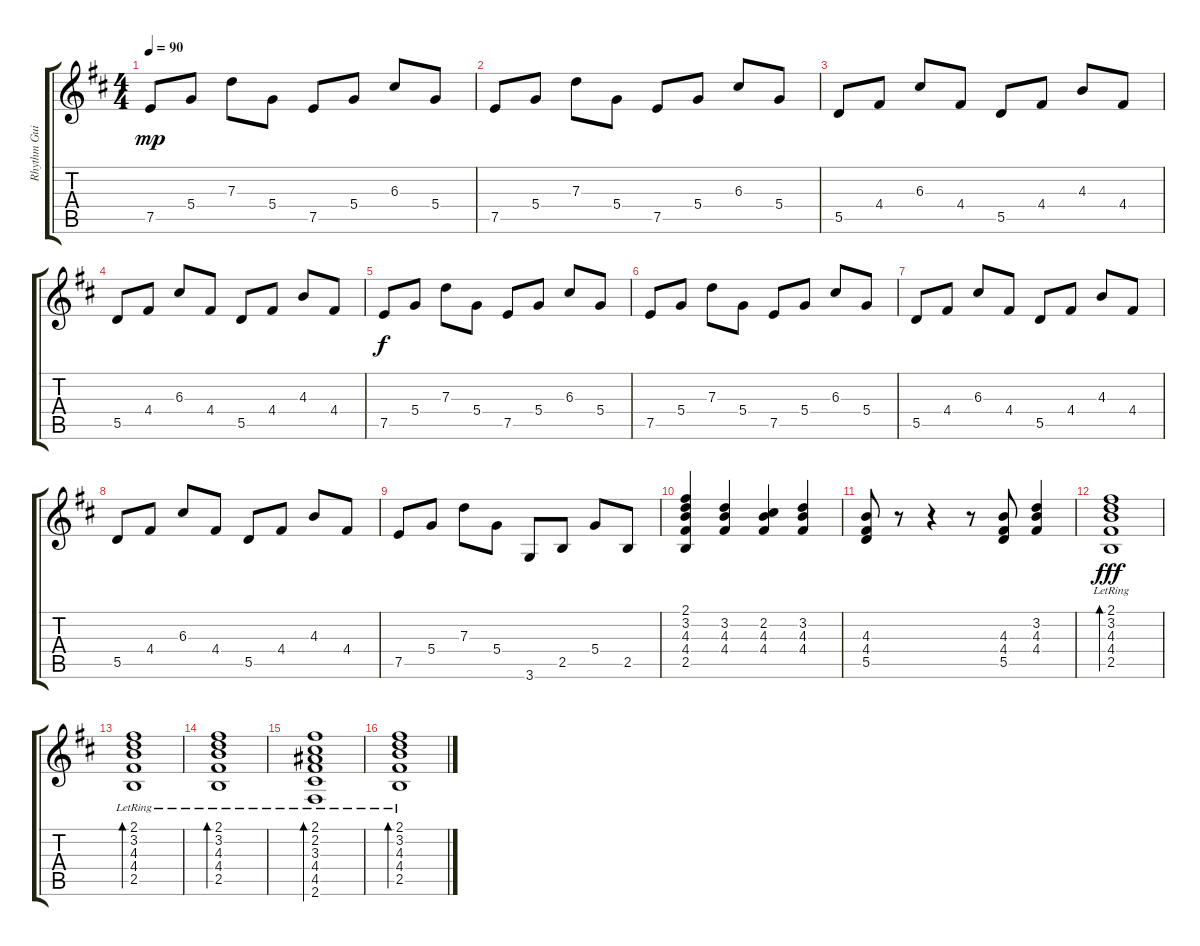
\track ("Rhythm Guitar 2" "Rhythm Gui") {instrument electricguitarclean}
\staff {score tabs}
\tuning (E4 B3 G3 D3 A2 E2) {hide}
\ts (4 4)
\tempo 90
\clef g2
\ks d
7.5.8{dy mp} 5.4.8 7.3.8 5.4.8 7.5.8 5.4.8 6.3.8 5.4.8 |
7.5.8 5.4.8 7.3.8 5.4.8 7.5.8 5.4.8 6.3.8 5.4.8 |
5.5.8 4.4.8 6.3.8 4.4.8 5.5.8 4.4.8 4.3.8 4.4.8 |
5.5.8 4.4.8 6.3.8 4.4.8 5.5.8 4.4.8 4.3.8 4.4.8 |
7.5.8{dy f} 5.4.8 7.3.8 5.4.8 7.5.8 5.4.8 6.3.8 5.4.8 |
7.5.8 5.4.8 7.3.8 5.4.8 7.5.8 5.4.8 6.3.8 5.4.8 |
5.5.8 4.4.8 6.3.8 4.4.8 5.5.8 4.4.8 4.3.8 4.4.8 |
5.5.8 4.4.8 6.3.8 4.4.8 5.5.8 4.4.8 4.3.8 4.4.8 |
7.5.8 5.4.8 7.3.8 5.4.8 3.6.8 2.5.8 5.4.8 2.5.8 |
(2.1 3.2 4.3 4.4 2.5).4 (3.2 4.3 4.4).4 (2.2 4.3 4.4).4 (3.2 4.3 4.4).4 |
(4.3 4.4 5.5).8 r.8 r.4 r.8 (4.3 4.4 5.5).8 (3.2 4.3 4.4).4 |
(2.1{lr} 3.2{lr} 4.3{lr} 4.4{lr} 2.5{lr}).1{bd 30 dy fff} |
(2.1{lr} 3.2{lr} 4.3{lr} 4.4{lr} 2.5{lr}).1{bd 30} |
(2.1{lr} 3.2{lr} 4.3{lr} 4.4{lr} 2.5{lr}).1{bd 30} |
(2.1{lr} 2.2{lr} 3.3{lr} 4.4{lr} 4.5{lr} 2.6{lr}).1{bd 30} |
(2.1{lr} 3.2{lr} 4.3{lr} 4.4{lr} 2.5{lr}).1{bd 30}
